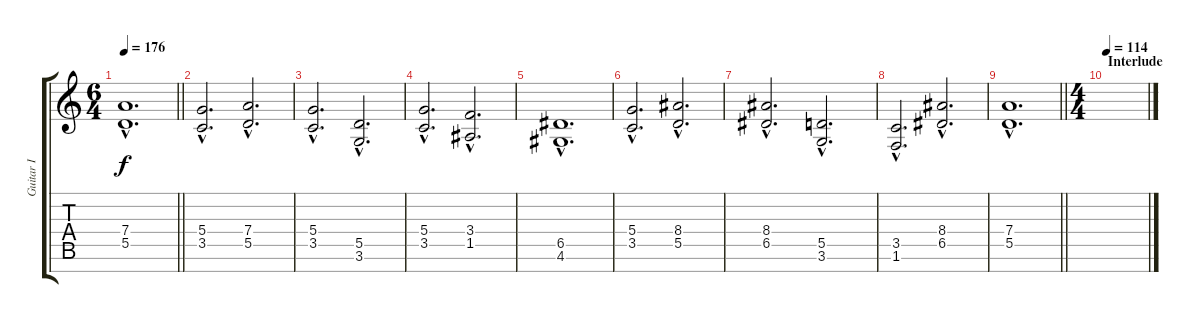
\track ("Guitar I" "Guitar I") {instrument distortionguitar}
\staff {score tabs}
\tuning (E4 B3 G3 D3 A2 E2 B1) {hide}
\ts (6 4)
\tempo 176
\clef g2
\barLineRight lightlight
\ks c
(7.4{hac} 5.5{hac}).1{d dy f} |
(5.4{hac} 3.5{hac}).2{d} (7.4{hac} 5.5{hac}).2{d} |
(5.4{hac} 3.5{hac}).2{d} (5.5{hac} 3.6{hac}).2{d} |
(5.4{hac} 3.5{hac}).2{d} (3.4{hac} 1.5{hac}).2{d} |
(6.5{hac} 4.6{hac}).1{d} |
(5.4{hac} 3.5{hac}).2{d} (8.4{hac} 5.5{hac}).2{d} |
(8.4{hac} 6.5{hac}).2{d} (5.5{hac} 3.6{hac}).2{d} |
(3.5{hac} 1.6{hac}).2{d} (8.4{hac} 6.5{hac}).2{d} |
\barLineRight lightlight
(7.4{hac} 5.5{hac}).1{d} |
\ts (4 4)
\section ("" "Interlude")
\tempo 114
